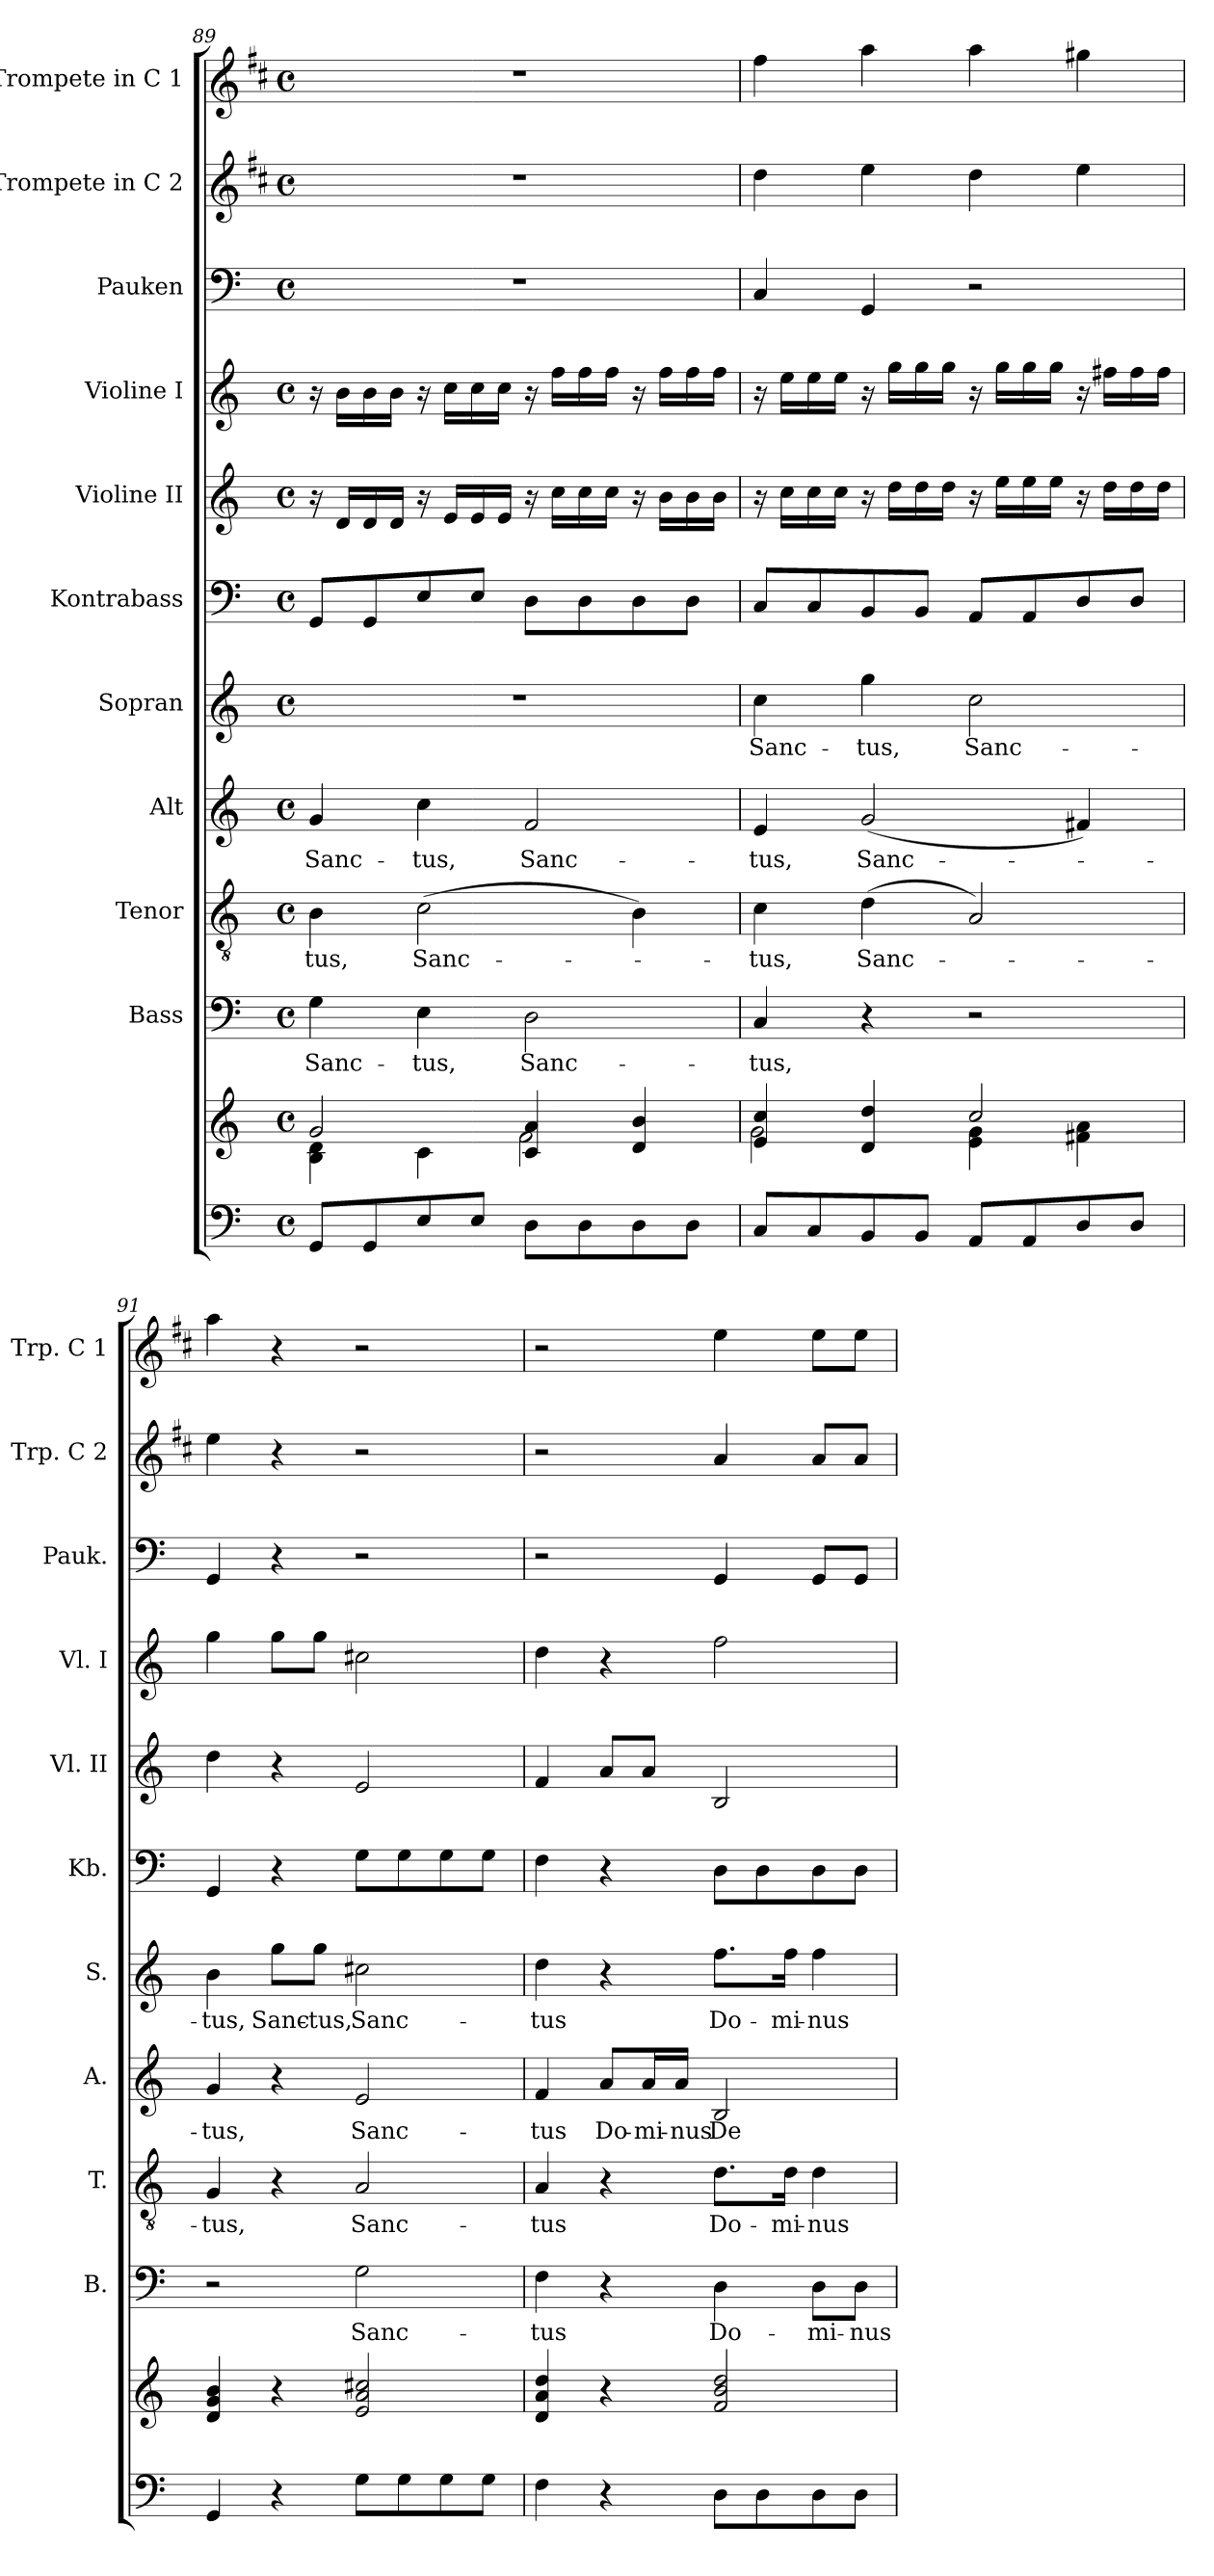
**kern	**kern	**kern	**text	**kern	**text	**kern	**text	**kern	**text	**kern	**kern	**kern	**kern	**kern	**kern
*part11	*part11	*part10	*part10	*part9	*part9	*part8	*part8	*part7	*part7	*part6	*part5	*part4	*part3	*part2	*part1
*staff12	*staff11	*staff10	*staff10	*staff9	*staff9	*staff8	*staff8	*staff7	*staff7	*staff6	*staff5	*staff4	*staff3	*staff2	*staff1
*	*	*I"Bass	*	*I"Tenor	*	*I"Alt	*	*I"Sopran	*	*I"Kontrabass	*I"Violine II	*I"Violine I	*I"Pauken	*I"Trompete in C 2	*I"Trompete in C 1
*	*	*I'B.	*	*I'T.	*	*I'A.	*	*I'S.	*	*I'Kb.	*I'Vl. II	*I'Vl. I	*I'Pauk.	*I'Trp. C 2	*I'Trp. C 1
*clefF4	*clefG2	*clefF4	*	*clefGv2	*	*clefG2	*	*clefG2	*	*clefF4	*clefG2	*clefG2	*clefF4	*clefG2	*clefG2
*	*	*	*	*	*	*	*	*	*	*ITrd7c12	*	*	*	*ITrd1c2	*ITrd1c2
*k[]	*k[]	*k[]	*	*k[]	*	*k[]	*	*k[]	*	*k[]	*k[]	*k[]	*k[]	*k[]	*k[]
*C:	*C:	*C:	*	*C:	*	*C:	*	*C:	*	*C:	*C:	*C:	*C:	*C:	*C:
*M4/4	*M4/4	*M4/4	*	*M4/4	*	*M4/4	*	*M4/4	*	*M4/4	*M4/4	*M4/4	*M4/4	*M4/4	*M4/4
*met(c)	*met(c)	*met(c)	*	*met(c)	*	*met(c)	*	*met(c)	*	*met(c)	*met(c)	*met(c)	*met(c)	*met(c)	*met(c)
=89	=89	=89	=89	=89	=89	=89	=89	=89	=89	=89	=89	=89	=89	=89	=89
*	*^	*	*	*	*	*	*	*	*	*	*	*	*	*	*
!	!	!	!	!LO:LY:b	!	!LO:LY:b	!	!LO:LY:b	!	!	!	!	!	!	!	!
8GG/L	2g/	4B\ 4d\	4G\	Sanc-	4B\	-tus,	4g/	Sanc-	1r	.	8GGG/L	16r	16r	1r	1r	1r
.	.	.	.	.	.	.	.	.	.	.	.	16d/LL	16b\LL	.	.	.
8GG/	.	.	.	.	.	.	.	.	.	.	8GGG/	16d/	16b\	.	.	.
.	.	.	.	.	.	.	.	.	.	.	.	16d/JJ	16b\JJ	.	.	.
!	!	!	!	!LO:LY:b	!	!LO:LY:b	!	!LO:LY:b	!	!	!	!	!	!	!	!
8E/	.	4c\	4E\	-tus,	(>2c\	Sanc-	4cc\	-tus,	.	.	8EE/	16r	16r	.	.	.
.	.	.	.	.	.	.	.	.	.	.	.	16e/LL	16cc\LL	.	.	.
8E/J	.	.	.	.	.	.	.	.	.	.	8EE/J	16e/	16cc\	.	.	.
.	.	.	.	.	.	.	.	.	.	.	.	16e/JJ	16cc\JJ	.	.	.
!	!	!	!	!LO:LY:b	!	!	!	!LO:LY:b	!	!	!	!	!	!	!	!
8D\L	4c/ 4a/	2f\	2D\	Sanc-	.	.	2f/	Sanc-	.	.	8DD\L	16r	16r	.	.	.
.	.	.	.	.	.	.	.	.	.	.	.	16cc\LL	16ff\LL	.	.	.
8D\	.	.	.	.	.	.	.	.	.	.	8DD\	16cc\	16ff\	.	.	.
.	.	.	.	.	.	.	.	.	.	.	.	16cc\JJ	16ff\JJ	.	.	.
8D\	4d/ 4b/	.	.	.	4B\)	.	.	.	.	.	8DD\	16r	16r	.	.	.
.	.	.	.	.	.	.	.	.	.	.	.	16b\LL	16ff\LL	.	.	.
8D\J	.	.	.	.	.	.	.	.	.	.	8DD\J	16b\	16ff\	.	.	.
.	.	.	.	.	.	.	.	.	.	.	.	16b\JJ	16ff\JJ	.	.	.
!!LO:PB:g=z
=90	=90	=90	=90	=90	=90	=90	=90	=90	=90	=90	=90	=90	=90	=90	=90	=90
!	!	!	!	!LO:LY:b	!	!LO:LY:b	!	!LO:LY:b	!	!LO:LY:b	!	!	!	!	!	!
8C/L	4e/ 4cc/	2g\	4C/	-tus,	4c\	-tus,	4e/	-tus,	4cc\	Sanc-	8CC/L	16r	16r	4C/	4cc\	4ee\
.	.	.	.	.	.	.	.	.	.	.	.	16cc\LL	16ee\LL	.	.	.
8C/	.	.	.	.	.	.	.	.	.	.	8CC/	16cc\	16ee\	.	.	.
.	.	.	.	.	.	.	.	.	.	.	.	16cc\JJ	16ee\JJ	.	.	.
!	!	!	!	!	!	!LO:LY:b	!	!LO:LY:b	!	!LO:LY:b	!	!	!	!	!	!
8BB/	4d/ 4dd/	.	4r	.	(>4d\	Sanc-	(<2g/	Sanc-	4gg\	-tus,	8BBB/	16r	16r	4GG/	4dd\	4gg\
.	.	.	.	.	.	.	.	.	.	.	.	16dd\LL	16gg\LL	.	.	.
8BB/J	.	.	.	.	.	.	.	.	.	.	8BBB/J	16dd\	16gg\	.	.	.
.	.	.	.	.	.	.	.	.	.	.	.	16dd\JJ	16gg\JJ	.	.	.
!	!	!	!	!	!	!	!	!	!	!LO:LY:b	!	!	!	!	!	!
8AA/L	2cc/	4e\ 4g\	2r	.	2A/)	.	.	.	2cc\	Sanc-	8AAA/L	16r	16r	2r	4cc\	4gg\
.	.	.	.	.	.	.	.	.	.	.	.	16ee\LL	16gg\LL	.	.	.
8AA/	.	.	.	.	.	.	.	.	.	.	8AAA/	16ee\	16gg\	.	.	.
.	.	.	.	.	.	.	.	.	.	.	.	16ee\JJ	16gg\JJ	.	.	.
8D/	.	4f#X\ 4a\	.	.	.	.	4f#X/)	.	.	.	8DD/	16r	16r	.	4dd\	4ff#X\
.	.	.	.	.	.	.	.	.	.	.	.	16dd\LL	16ff#X\LL	.	.	.
8D/J	.	.	.	.	.	.	.	.	.	.	8DD/J	16dd\	16ff#\	.	.	.
.	.	.	.	.	.	.	.	.	.	.	.	16dd\JJ	16ff#\JJ	.	.	.
*	*v	*v	*	*	*	*	*	*	*	*	*	*	*	*	*	*
=91	=91	=91	=91	=91	=91	=91	=91	=91	=91	=91	=91	=91	=91	=91	=91
!	!	!	!	!	!LO:LY:b	!	!LO:LY:b	!	!LO:LY:b	!	!	!	!	!	!
4GG/	4d/ 4g/ 4b/	2r	.	4G/	-tus,	4g/	-tus,	4b\	-tus,	4GGG/	4dd\	4gg\	4GG/	4dd\	4gg\
!	!	!	!	!	!	!	!	!	!LO:LY:b	!	!	!	!	!	!
4r	4r	.	.	4r	.	4r	.	8gg\L	Sanc-	4r	4r	8gg\L	4r	4r	4r
!	!	!	!	!	!	!	!	!	!LO:LY:b	!	!	!	!	!	!
.	.	.	.	.	.	.	.	8gg\J	-tus,	.	.	8gg\J	.	.	.
!	!	!	!LO:LY:b	!	!LO:LY:b	!	!LO:LY:b	!	!LO:LY:b	!	!	!	!	!	!
8G\L	2e/ 2a/ 2cc#X/	2G\	Sanc-	2A/	Sanc-	2e/	Sanc-	2cc#X\	Sanc-	8GG\L	2e/	2cc#X\	2r	2r	2r
8G\	.	.	.	.	.	.	.	.	.	8GG\	.	.	.	.	.
8G\	.	.	.	.	.	.	.	.	.	8GG\	.	.	.	.	.
8G\J	.	.	.	.	.	.	.	.	.	8GG\J	.	.	.	.	.
=92	=92	=92	=92	=92	=92	=92	=92	=92	=92	=92	=92	=92	=92	=92	=92
!	!	!	!LO:LY:b	!	!LO:LY:b	!	!LO:LY:b	!	!LO:LY:b	!	!	!	!	!	!
4F\	4d/ 4a/ 4dd/	4F\	-tus	4A/	-tus	4f/	-tus	4dd\	-tus	4FF\	4f/	4dd\	2r	2r	2r
!	!	!	!	!	!	!	!LO:LY:b	!	!	!	!	!	!	!	!
4r	4r	4r	.	4r	.	8a/L	Do-	4r	.	4r	8a/L	4r	.	.	.
!	!	!	!	!	!	!	!LO:LY:b	!	!	!	!	!	!	!	!
.	.	.	.	.	.	16a/L	-mi-	.	.	.	8a/J	.	.	.	.
!	!	!	!	!	!	!	!LO:LY:b	!	!	!	!	!	!	!	!
.	.	.	.	.	.	16a/JJ	-nus	.	.	.	.	.	.	.	.
!	!	!	!LO:LY:b	!	!LO:LY:b	!	!LO:LY:b	!	!LO:LY:b	!	!	!	!	!	!
8D\L	2f/ 2b/ 2dd/	4D\	Do-	8.d\L	Do-	2B/	De-	8.ff\L	Do-	8DD\L	2B/	2ff\	4GG/	4g/	4dd\
8D\	.	.	.	.	.	.	.	.	.	8DD\	.	.	.	.	.
!	!	!	!	!	!LO:LY:b	!	!	!	!LO:LY:b	!	!	!	!	!	!
.	.	.	.	16d\Jk	-mi-	.	.	16ff\Jk	-mi-	.	.	.	.	.	.
!	!	!	!LO:LY:b	!	!LO:LY:b	!	!	!	!LO:LY:b	!	!	!	!	!	!
8D\	.	8D\L	-mi-	4d\	-nus	.	.	4ff\	-nus	8DD\	.	.	8GG/L	8g/L	8dd\L
!	!	!	!LO:LY:b	!	!	!	!	!	!	!	!	!	!	!	!
8D\J	.	8D\J	-nus	.	.	.	.	.	.	8DD\J	.	.	8GG/J	8g/J	8dd\J
=	=	=	=	=	=	=	=	=	=	=	=	=	=	=	=
*-	*-	*-	*-	*-	*-	*-	*-	*-	*-	*-	*-	*-	*-	*-	*-
